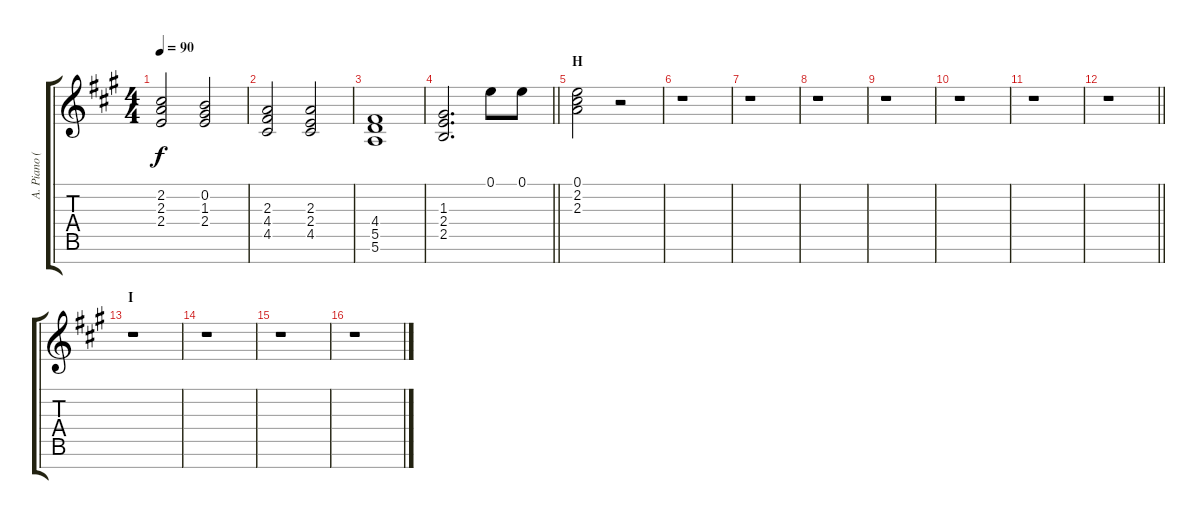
\track ("A. Piano (Right Hand)" "A. Piano (") {instrument acousticgrandpiano}
\staff {score tabs}
\tuning (E5 B4 G4 D4 A3 E3 B2) {hide}
\ts (4 4)
\tempo 90
\clef g2
\ks a
(2.2 2.3 2.4).2{dy f} (0.2 1.3 2.4).2 |
(2.3 4.4 4.5).2 (2.3 2.4 4.5).2 |
(4.4 5.5 5.6).1 |
\barLineRight lightlight
(1.3 2.4 2.5).2{d} 0.1.8 0.1.8 |
\section ("" "H")
(0.1 2.2 2.3).2 r.2 |
r.1 |
r.1 |
r.1 |
r.1 |
r.1 |
r.1 |
\barLineRight lightlight
r.1 |
\section ("" "I")
r.1 |
r.1 |
r.1 |
r.1
